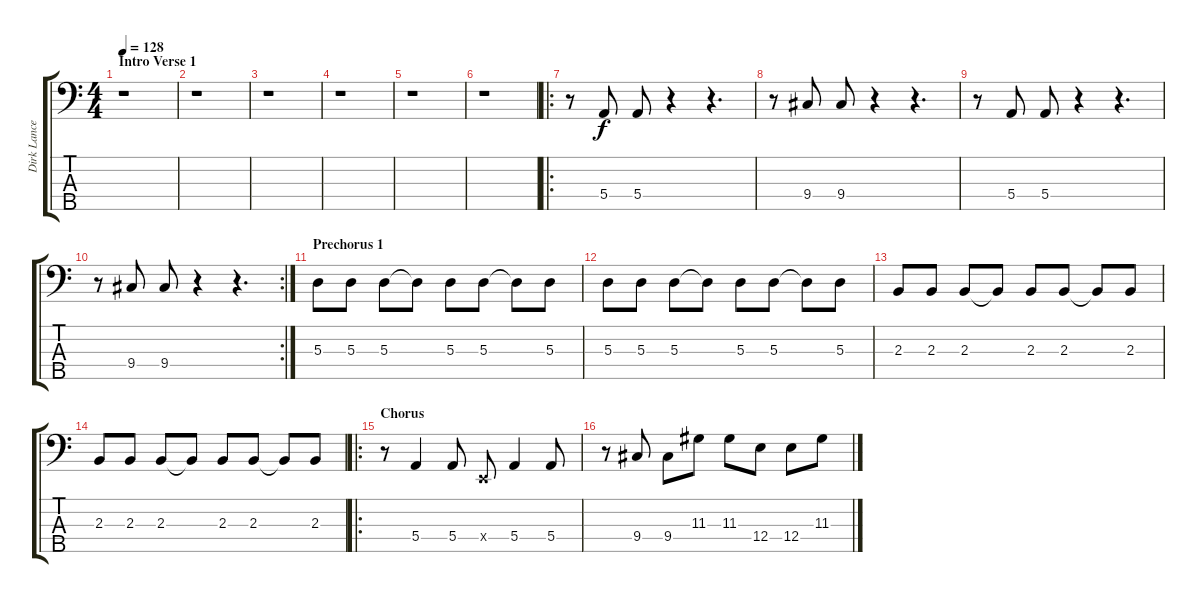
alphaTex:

\track ("Dirk Lance" "Dirk Lance") {instrument electricbassfinger}
\staff {score tabs}
\tuning (G2 D2 A1 E1 B0) {hide}
\ts (4 4)
\section ("" "Intro Verse 1")
\tempo 128
\clef f4
\ks c
r.1{dy f instrument electricbassfinger} |
r.1 |
r.1 |
r.1 |
r.1 |
r.1 |
\ro
r.8 5.4.8 5.4.8 r.4 r.4{d} |
r.8 9.4.8 9.4.8 r.4 r.4{d} |
r.8 5.4.8 5.4.8 r.4 r.4{d} |
\rc 2
r.8 9.4.8 9.4.8 r.4 r.4{d} |
\section ("" "Prechorus 1")
5.3.8 5.3.8 5.3.8 5.3{t}.8 5.3.8 5.3.8 5.3{t}.8 5.3.8 |
5.3.8 5.3.8 5.3.8 5.3{t}.8 5.3.8 5.3.8 5.3{t}.8 5.3.8 |
2.3.8 2.3.8 2.3.8 2.3{t}.8 2.3.8 2.3.8 2.3{t}.8 2.3.8 |
2.3.8 2.3.8 2.3.8 2.3{t}.8 2.3.8 2.3.8 2.3{t}.8 2.3.8 |
\ro
\section ("" "Chorus")
r.8 5.4.4 5.4.8 0.4{x}.8 5.4.4 5.4.8 |
r.8 9.4.8 9.4.8 11.3.8 11.3.8 12.4.8 12.4.8 11.3.8
